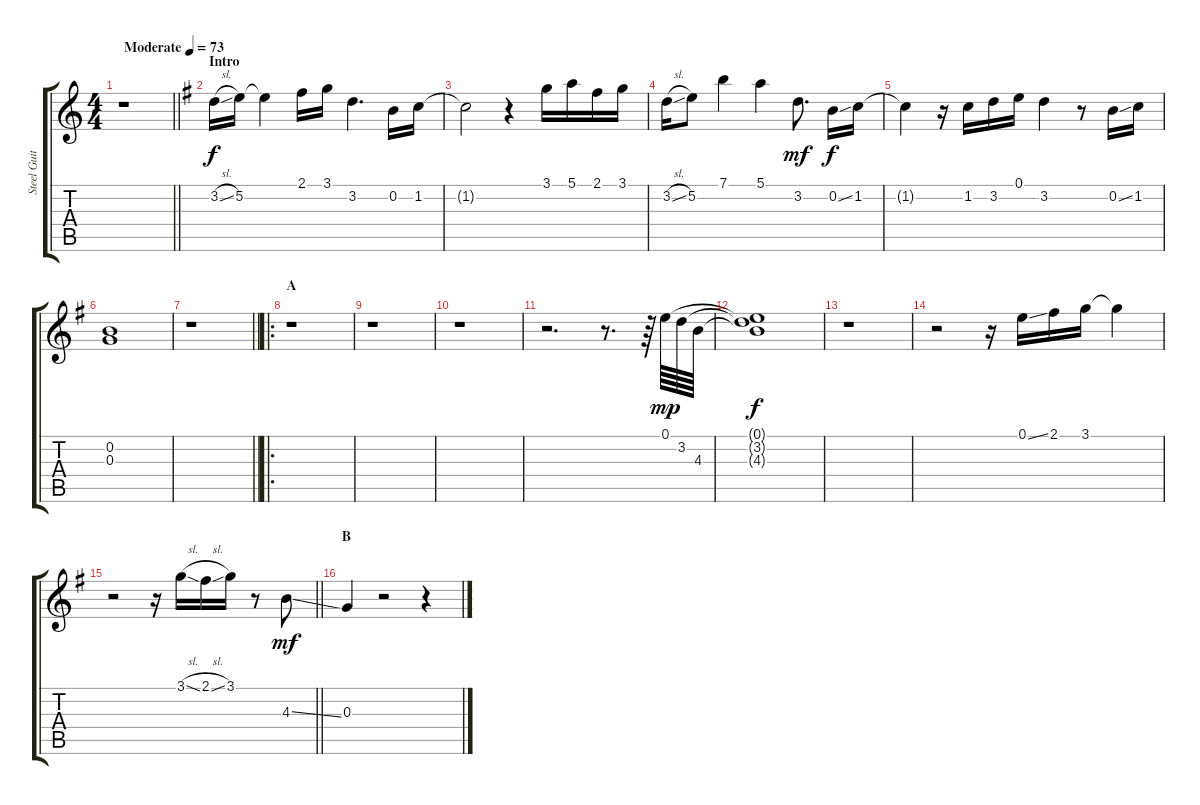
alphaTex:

\track ("Steel Guitar 1" "Steel Guit") {instrument acousticguitarsteel}
\staff {score tabs}
\tuning (E4 B3 G3 D3 A2 E2) {hide}
\ts (4 4)
\tempo (73 "Moderate")
\clef g2
\barLineRight lightlight
\ks c
r.1{dy f instrument acousticguitarsteel} |
\section ("" "Intro")
\ks g
3.2{sl}.16 5.2.16 5.2{t}.4 2.1.16 3.1.16 3.2.4{d} 0.2.16 1.2.16 |
1.2{t}.2 r.4 3.1.16 5.1.16 2.1.16 3.1.16 |
3.2{sl}.16 5.2.8 7.1.4 5.1.4 3.2.8{d dy mf} 0.2{ss}.16{dy f} 1.2.16 |
1.2{t}.4 r.16 1.2.16 3.2.16 0.1.16 3.2.4 r.8 0.2{ss}.16 1.2.16 |
(0.2 0.3).1 |
\barLineRight lightlight
r.1 |
\ro
\section ("" "A")
r.1 |
r.1 |
r.1 |
r.2{d} r.8{d} r.64 0.1.64{dy mp} 3.2.64 4.3.64 |
(0.1{t} 3.2{t} 4.3{t}).1{dy f} |
r.1 |
r.2 r.16 0.1{ss}.16 2.1.16 3.1.16 3.1{t}.4 |
\barLineRight lightlight
r.2 r.16 3.1{sl}.16 2.1{sl}.16 3.1.16 r.8 4.3{ss}.8{dy mf} |
\section ("" "B")
0.3.4 r.2 r.4
